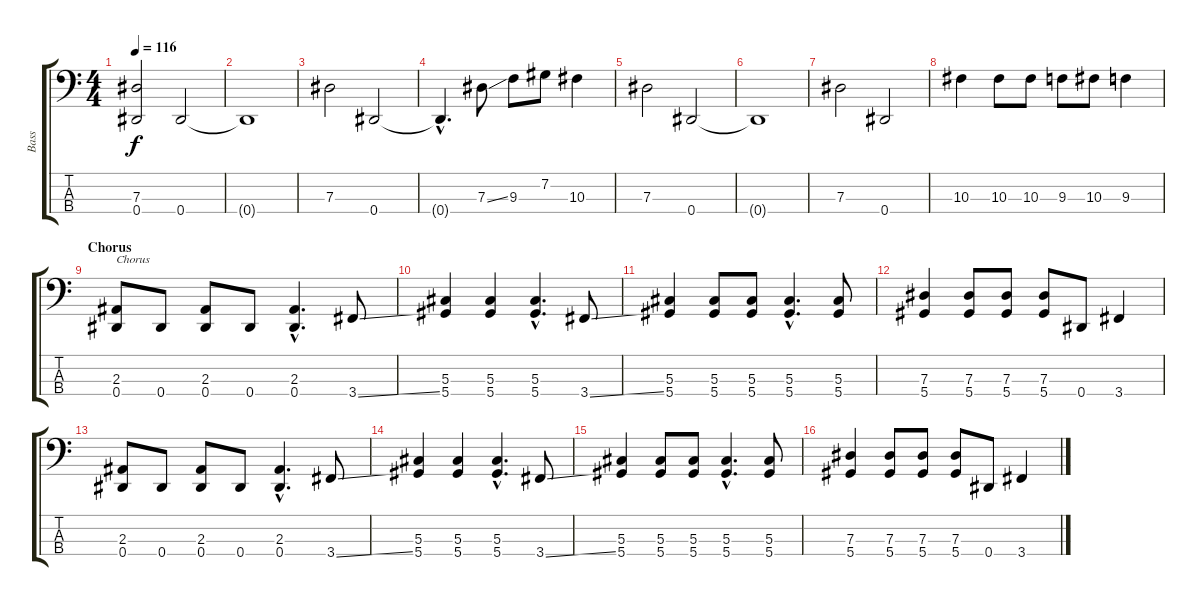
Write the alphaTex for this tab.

\track ("Bass" "Bass") {instrument electricbassfinger}
\staff {score tabs}
\tuning (Gb2 Db2 Ab1 Eb1) {hide}
\ts (4 4)
\tempo 116
\clef f4
\ks c
(7.3 0.4).2{dy f} 0.4.2 |
0.4{t}.1 |
7.3.2 0.4.2 |
0.4{hac t}.4{d} 7.3{ss}.8 9.3.8 7.2.8 10.3.4 |
7.3.2 0.4.2 |
0.4{t}.1 |
7.3.2 0.4.2 |
10.3.4 10.3.8 10.3.8 9.3.8 10.3.8 9.3.4 |
\section ("" "Chorus")
(2.3 0.4).8{txt "Chorus"} 0.4.8 (2.3 0.4).8 0.4.8 (2.3{hac} 0.4{hac}).4{d} 3.4{ss}.8 |
(5.3 5.4).4 (5.3 5.4).4 (5.3{hac} 5.4{hac}).4{d} 3.4{ss}.8 |
(5.3 5.4).4 (5.3 5.4).8 (5.3 5.4).8 (5.3{hac} 5.4{hac}).4{d} (5.3 5.4).8 |
(7.3 5.4).4 (7.3 5.4).8 (7.3 5.4).8 (7.3 5.4).8 0.4.8 3.4.4 |
(2.3 0.4).8 0.4.8 (2.3 0.4).8 0.4.8 (2.3{hac} 0.4{hac}).4{d} 3.4{ss}.8 |
(5.3 5.4).4 (5.3 5.4).4 (5.3{hac} 5.4{hac}).4{d} 3.4{ss}.8 |
(5.3 5.4).4 (5.3 5.4).8 (5.3 5.4).8 (5.3{hac} 5.4{hac}).4{d} (5.3 5.4).8 |
(7.3 5.4).4 (7.3 5.4).8 (7.3 5.4).8 (7.3 5.4).8 0.4.8 3.4.4
